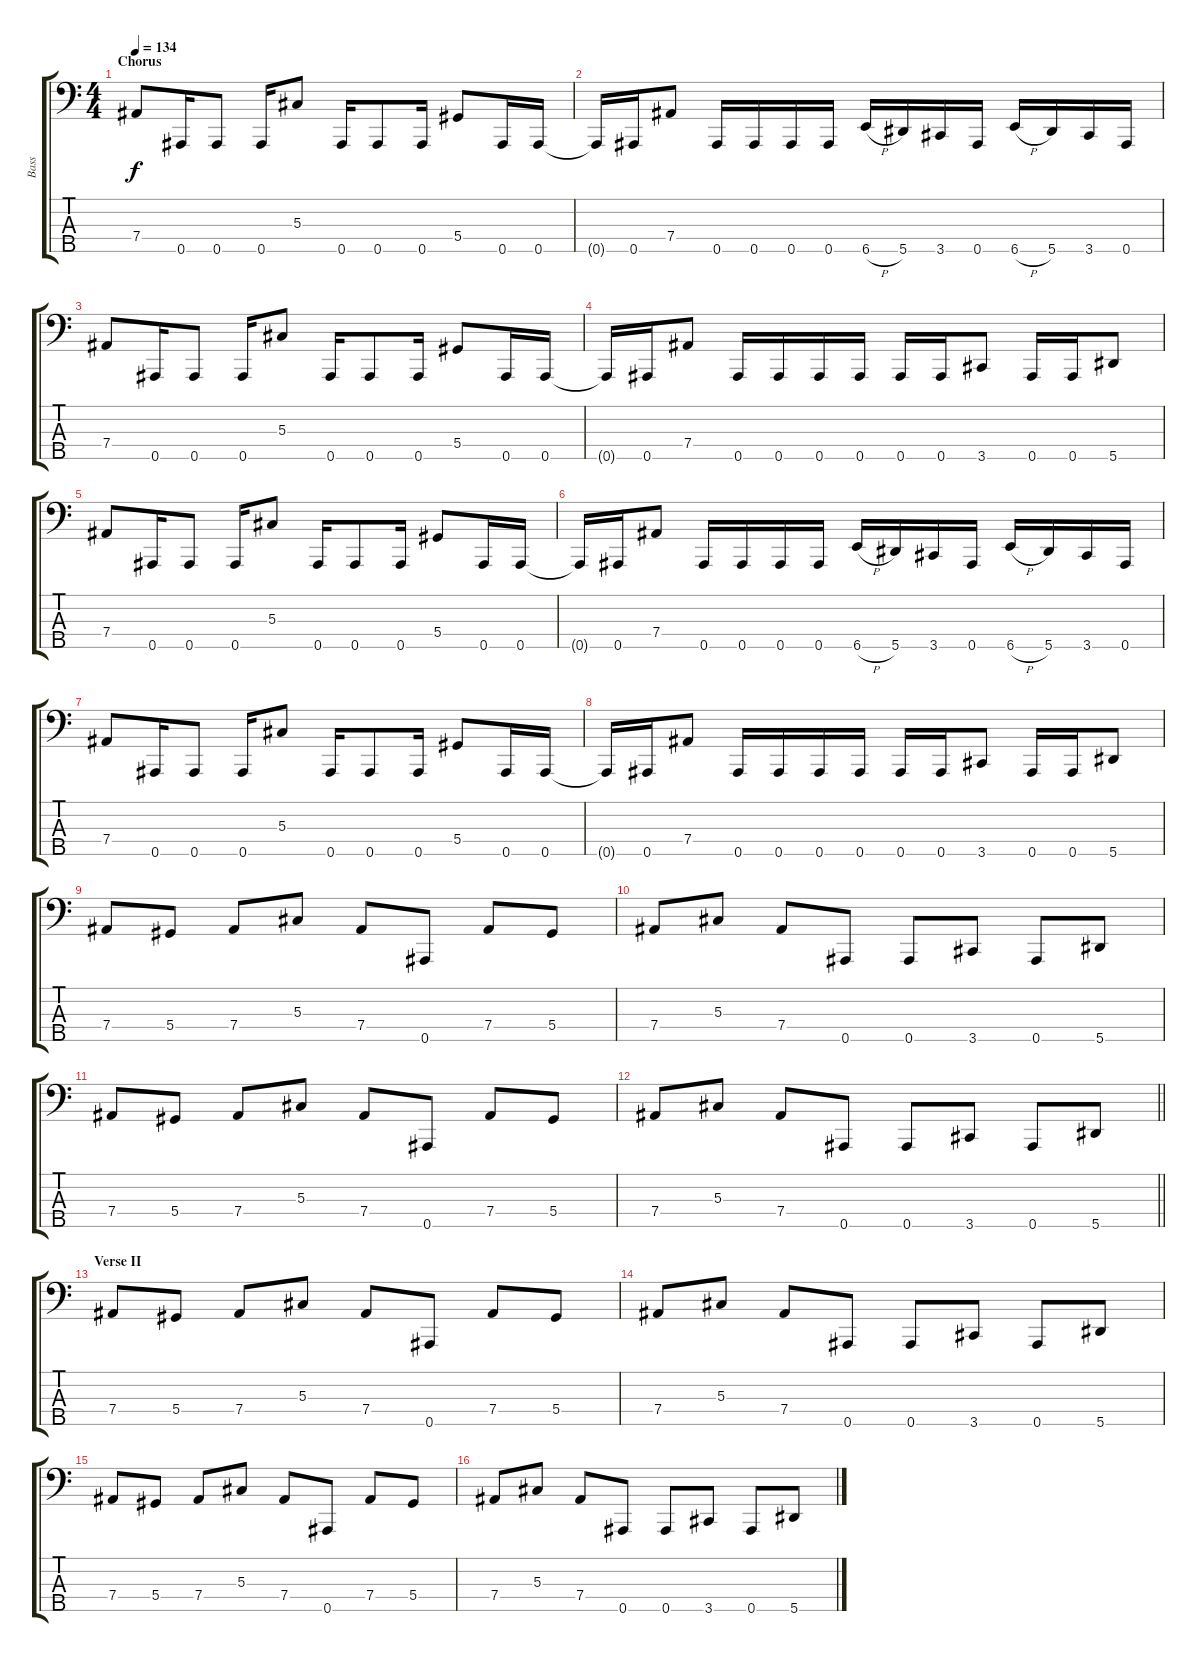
\track ("Bass" "Bass") {instrument electricbassfinger}
\staff {score tabs}
\tuning (Gb2 Db2 Ab1 Eb1 Bb0) {hide}
\ts (4 4)
\section ("" "Chorus")
\tempo 134
\clef f4
\ks c
7.4.8{dy f} 0.5.16 0.5.8 0.5.16 5.3.8 0.5.16 0.5.8 0.5.16 5.4.8 0.5.16 0.5.16 |
0.5{t}.16 0.5.16 7.4.8 0.5.16 0.5.16 0.5.16 0.5.16 6.5{h}.16 5.5.16 3.5.16 0.5.16 6.5{h}.16 5.5.16 3.5.16 0.5.16 |
7.4.8 0.5.16 0.5.8 0.5.16 5.3.8 0.5.16 0.5.8 0.5.16 5.4.8 0.5.16 0.5.16 |
0.5{t}.16 0.5.16 7.4.8 0.5.16 0.5.16 0.5.16 0.5.16 0.5.16 0.5.16 3.5.8 0.5.16 0.5.16 5.5.8 |
7.4.8 0.5.16 0.5.8 0.5.16 5.3.8 0.5.16 0.5.8 0.5.16 5.4.8 0.5.16 0.5.16 |
0.5{t}.16 0.5.16 7.4.8 0.5.16 0.5.16 0.5.16 0.5.16 6.5{h}.16 5.5.16 3.5.16 0.5.16 6.5{h}.16 5.5.16 3.5.16 0.5.16 |
7.4.8 0.5.16 0.5.8 0.5.16 5.3.8 0.5.16 0.5.8 0.5.16 5.4.8 0.5.16 0.5.16 |
0.5{t}.16 0.5.16 7.4.8 0.5.16 0.5.16 0.5.16 0.5.16 0.5.16 0.5.16 3.5.8 0.5.16 0.5.16 5.5.8 |
7.4.8 5.4.8 7.4.8 5.3.8 7.4.8 0.5.8 7.4.8 5.4.8 |
7.4.8 5.3.8 7.4.8 0.5.8 0.5.8 3.5.8 0.5.8 5.5.8 |
7.4.8 5.4.8 7.4.8 5.3.8 7.4.8 0.5.8 7.4.8 5.4.8 |
\barLineRight lightlight
7.4.8 5.3.8 7.4.8 0.5.8 0.5.8 3.5.8 0.5.8 5.5.8 |
\section ("" "Verse II")
7.4.8 5.4.8 7.4.8 5.3.8 7.4.8 0.5.8 7.4.8 5.4.8 |
7.4.8 5.3.8 7.4.8 0.5.8 0.5.8 3.5.8 0.5.8 5.5.8 |
7.4.8 5.4.8 7.4.8 5.3.8 7.4.8 0.5.8 7.4.8 5.4.8 |
7.4.8 5.3.8 7.4.8 0.5.8 0.5.8 3.5.8 0.5.8 5.5.8
